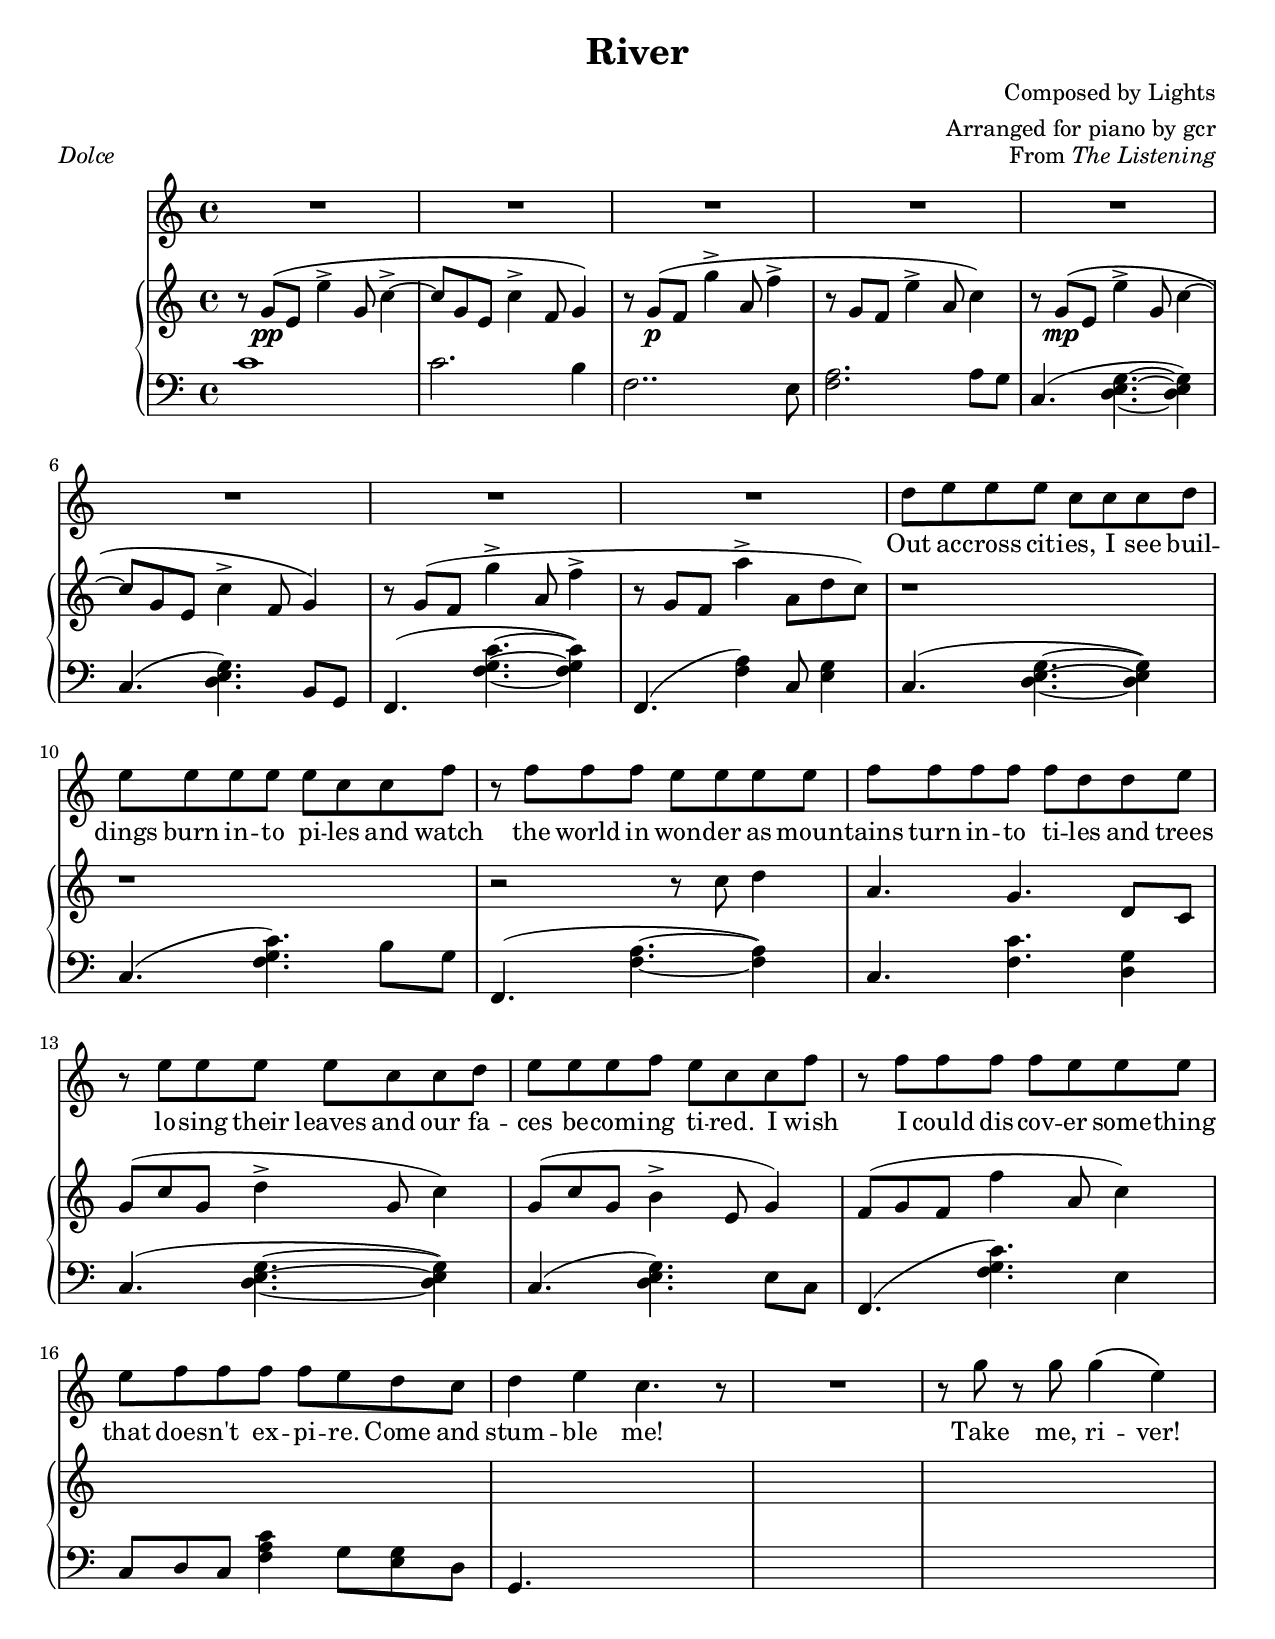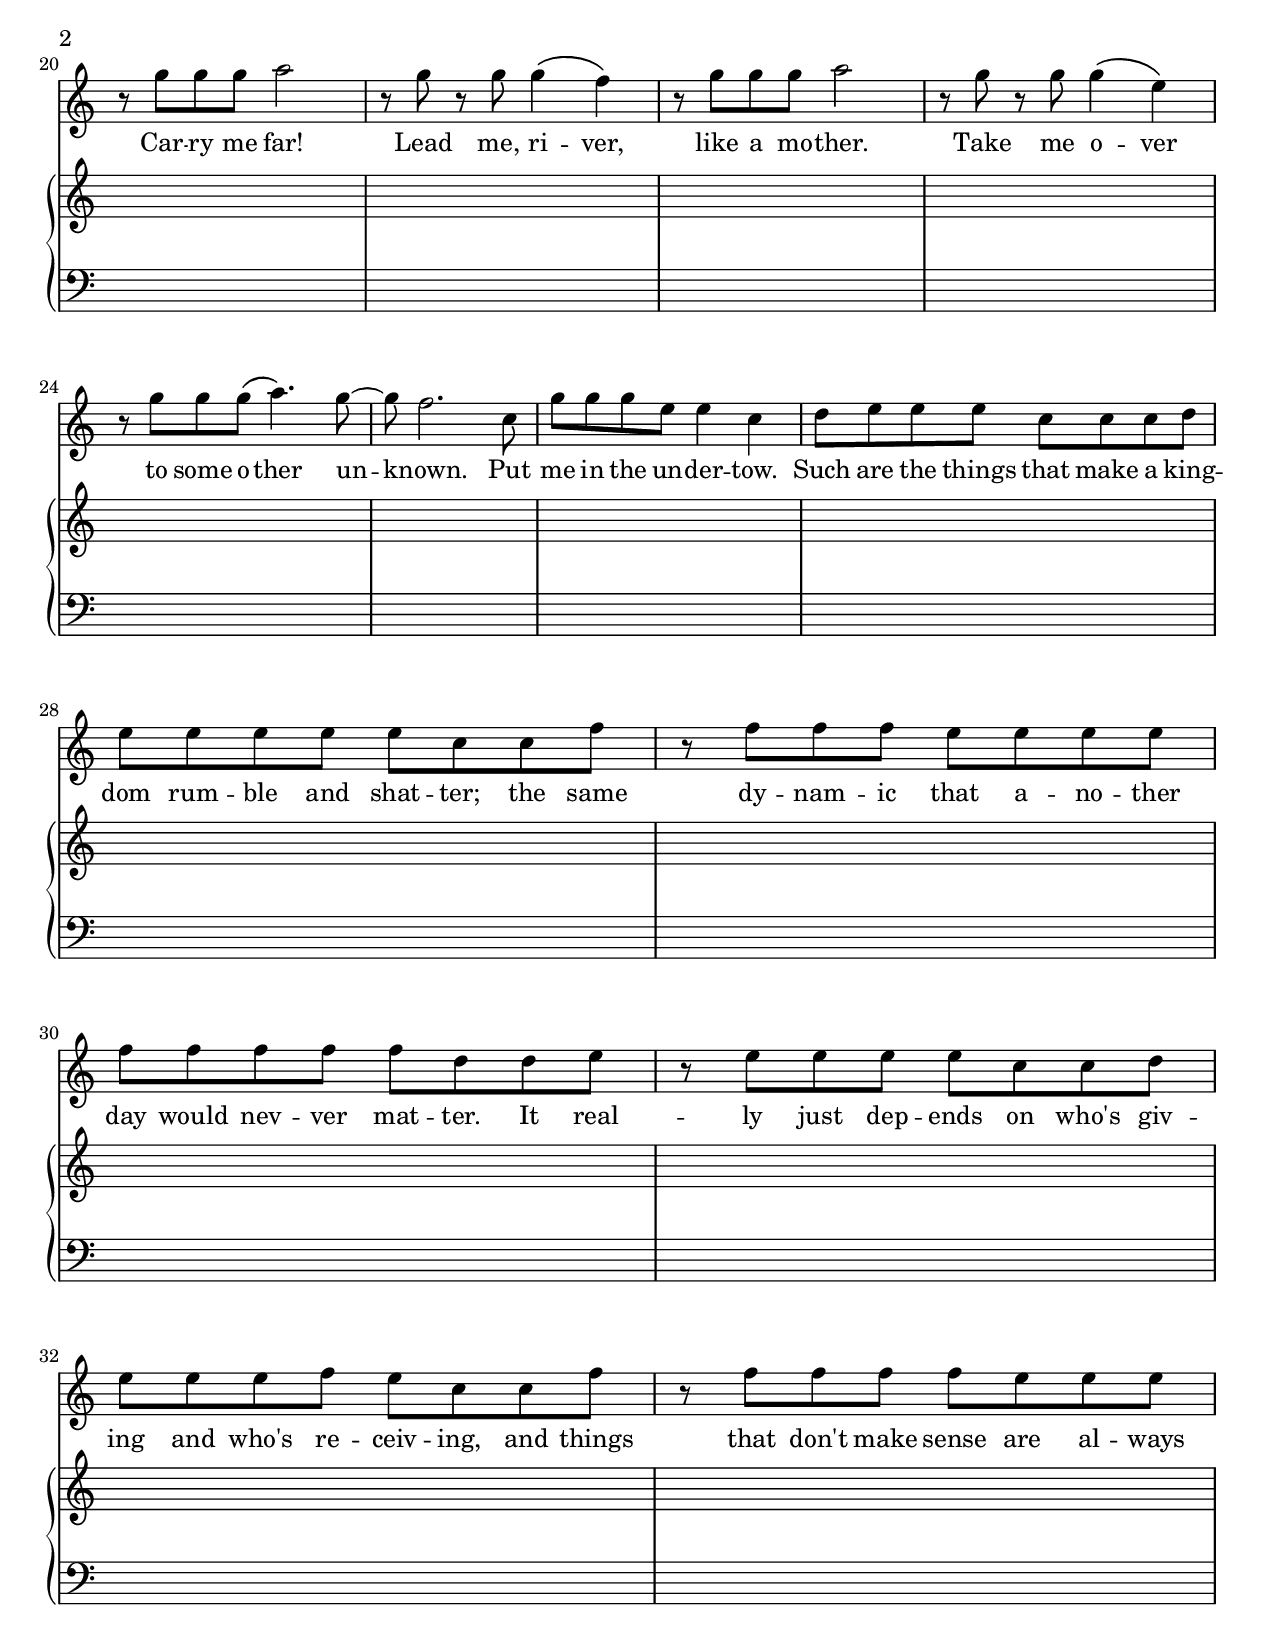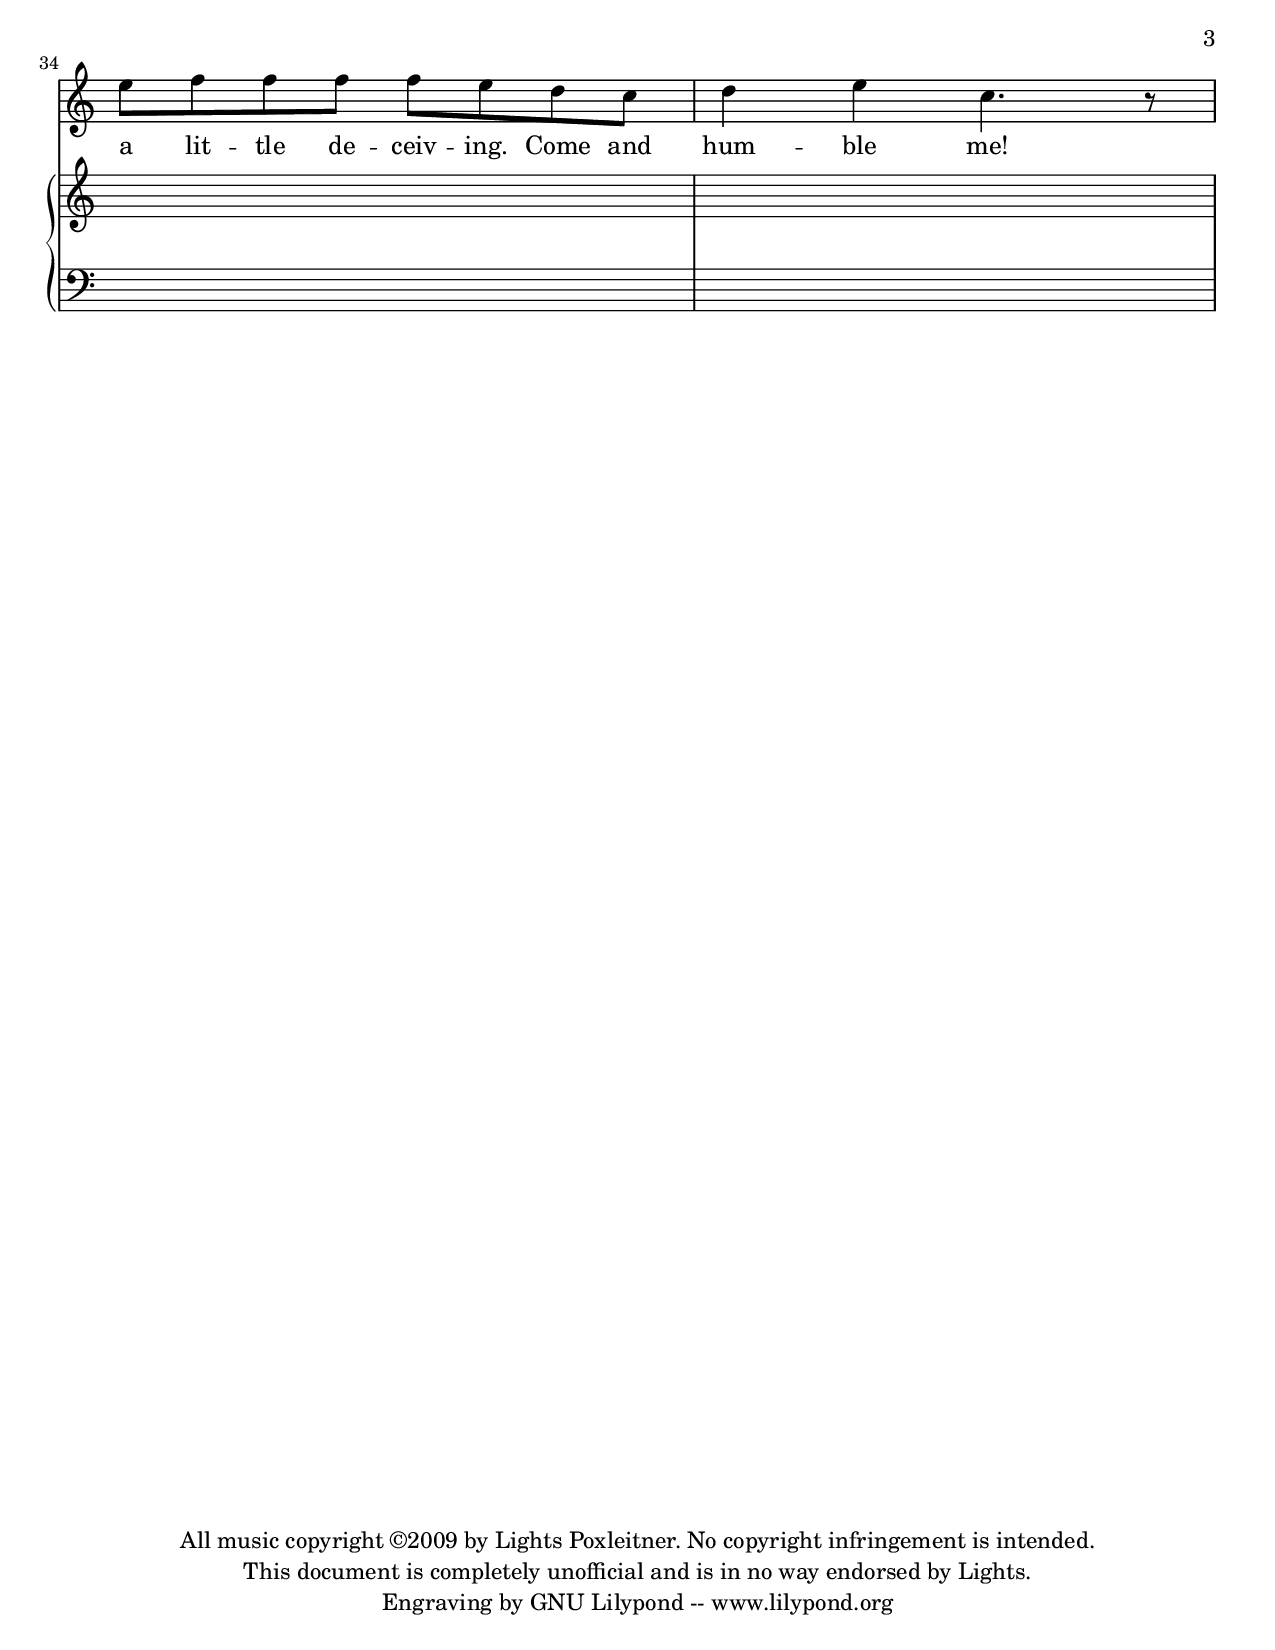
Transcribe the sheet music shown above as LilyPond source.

\version "2.12.1"

%{

          888      8888888 .d8888b.  888    888 88888888888 .d8888b.
          888        888  d88P  Y88b 888    888     888    d88P  Y88b
          888        888  888    888 888    888     888    Y88b.
          888        888  888        8888888888     888     "Y888b.
          888        888  888  88888 888    888     888        "Y88b.
          888        888  888    888 888    888     888          "888
          888        888  Y88b  d88P 888    888     888    Y88b  d88P
          88888888 8888888 "Y8888P88 888    888     888     "Y8888P"

                                     River
                                 The Listening

                   Composed and arranged by Lights Poxleitner
                  Arranged for vocals and piano just for you!

    Idea for river ending:
        C               Gm or Ees or Bes?    F
    Put me in the un -- der --               tow (with a tr. at the end- B C B G
                                             B C B G\rit B C B G B C B G D)
%}

% Lyrics graciously provided by
% http://www.iamlights.com/discography/album/listening/river
RiverChorustext = \lyricmode {
  Take me, ri -- ver!
  Car -- ry me far!
  Lead me, ri -- ver,
  like a mo -- ther. % I'm tempted to make a 'your mom' joke, but I hate those.
                     % ...Naaah.
  Take me o -- ver
  to some o -- ther un -- known.
  Put me in the un -- der -- tow.
}
RiverText = \lyricmode {
  %{ 
    I've got a lov -- e -- ly bunch of co -- co -- nuts,
    There they are a- stan -- ding in a row!
    Big ones, small ones, some as big as your head...
  %} 
  % ...no, that doesn't seem right, maybe I should listen to it more closely.

  Out ac -- cross cit -- ies, I see 
  buil -- dings burn in -- to pi -- les
  and watch the world in won -- der as 
  moun -- tains turn in -- to ti -- les

  and trees lo -- sing their leaves and our 
  fa -- ces be -- com -- ing ti -- red.
  I wish I could dis -- cov -- er 
  some -- thing that does -- n't ex -- pi -- re.

  Come and stum -- ble me!

  \RiverChorustext

  Such are the things that make a 
  king -- dom rum -- ble and shat -- ter;
  the same dy -- nam -- ic that
  a -- no -- ther day would nev -- ver mat -- ter.
  It real -- ly just dep -- ends on who's 
  giv -- ing and who's re -- ceiv -- ing,
  and things that don't make sense are 
  al -- ways a lit -- tle de -- ceiv -- ing.

  Come and hum -- ble me!

  \RiverChorustext

  I wan -- na go where you're go -- ing;
  a fol -- low -- er fol -- low -- ing.
  Chan -- ging, but ne -- ver changed.
  Claim -- ing, but ne -- ver claimed.
  % In that part, she sings 'the never' but all sources say 'but never'. Which
  % one is it? ONLY LIGHTS KNOWS, MUAHAHAHA. This is why this is unnoficial
  % music, yo.

  \RiverChorustext
}

RiverVoiceA = \relative c'' {
  % Out 
  d8 e e e c c c d |
  
  % -dings
  e8 e e e e c c f |

  % r watch
  r8 f f f e e e e |

  % -mountains
  f8 f f f f d d e |

  %  r losing
  r8 e e e e c c d |

  % -faces
  e8 e e f e c c f |

  % I could
  r8 f f f f e e e |

  % that doesn't
  e8 f f f f e d c |

  % stumble me
  d4 e c4. r8 |
}

RiverVoiceChorus = \relative c'' {
  % Take
  r8 g'8 r8 g g4\( e4\) |

  % Carry me far!
  r8 g g g a2 |

  % Lead
  r8 g r g g4\( f\) |

  % Like a mother!
  r8 g g g a2 |

  % Take 
  r8 g r g g4\( e\) |

  % To some other unknown!
  r8 g g g\( a4. \)  g8 ~ |

  % -known! Pull 
  g8 f2. c8 |

  % me in the undertow!
  g'8 g g e e4 c |
}

RiverVoiceSlow = \relative c' {
  % wanna go
  e8 e d4 c4 a8 e ~ |

  % -ing
  e8 d2 r4 c8 |

  % follower follow-
  e4 d c a8 e ~ |

  % -following
  e8 c2. r8 |

  % Changing
  d4 c c8 d a a ~ |

  % -changed.
  a4 r2. |

  % Claiming
  e4 d c8 e d d ~ |
  
  % -claimed!
}

%%%%%%%%%%%%%%%%%%%
\parallelMusic #'(RiverIntroRH RiverIntroLH) {
  % Intro
  r8 g'\pp\( e e'4-> g,8 c4-> ~ |
  c'1 |

  c8 g e c'4-> f,8 g4\) ~ |
  c2.             b4 |

  r8 g\p\( f g'4-> a,8 f'4-> ~ |
  f2..              e8 |

  r8 g, f e'4-> a,8 c4\) |
  <f a>2.        a8 g8 |

  % --
  r8 g\mp\( e e'4-> g,8 c4 ~ |
  c,4.( ~ <d e g>4. ~ <d e g>4) |

  c8 g e c'4-> f,8 g4\) ~ |
  c4.( <d e g>4.) b8 g |

  r8 g( f g'4-> a,8 f'4-> ~ |
  f4.( <f' g c>4. ~ <f g c>4) |

  r8 g, f a'4-> a,8 d c) |
  f,4.( <f' a>4) c8 <e g>4 |
}

\parallelMusic #'(RiverRHA RiverLHA) {
  % Out across
  r1 |
  c4.( <d e g>4. ~ <d e g>4) |

  % I see buildings
  r1 |
  c4.( <f g c>4.) b8 g |

  % .. the world
  r2 r8 c8 d4 |
  f,4.( <f' a>4. ~ <f a>4) |

  % -tains turn in to tiles
  a4. g4. d8 c |
  c4. <f c'>4. <d g>4 |

  % losing their leaves
  % odd timing here, but I think I like that. I'll probably change it when I get
  % home though. No piano with me.
  g'8( c g d'4-> g,8 c4) |
  c4.( <d e g>4. ~ <d e g>4)|

  % faces becoming tired.
  g8( c g b4-> e,8 g4) |
  c4.( <d e g>4.) e8 c |

  % I could discover
  f8( g f f'4 a,8 c4) |
  f,4.( <f' g c>4.) e4 |

  % that doesn't expire
  s1 |
  c8 d c <f a c>4 g8 <e g> d |

  % stumble me!
  s1 |
  g,4. s4. s4|

  s1*2 \break | s1*2 \break |
  s1*4 \break|
  s1*4 \break|
  s1*4 \break|
  s1*4 \break|
  s1*4 \break|
  s1*4 \break|
  s1*4 \break|
  s1*4 \break|

}

%%%%%%%%%%%%%%%%%%%%%%%%%%%%%%
RiverLyricNotes = \relative c'' {
  R1 * 8
  \RiverVoiceA
  R1
  \RiverVoiceChorus
  \RiverVoiceA
  % R1
  % \RiverVoiceChorus
  % \RiverVoiceSlow
  % \RiverVoiceChorus
}

RiverPianoRH = {
  \relative c' {
    \RiverIntroRH
    \RiverRHA
  }
}
RiverPianoLH = {
  \relative c {
    \RiverIntroLH
    \RiverLHA
  }
}



%%%%%%%%%%%%%%%%%%%%%%%
% This file just has the structure and layout. Check out the actual notes
% in river.ly

\header {
  title         = "River"
  composer      = "Composed by Lights"
  arranger      = "Arranged for piano by gcr"
  opus          = \markup { From \italic { The Listening } }
  piece         = \markup { \italic { Dolce } }
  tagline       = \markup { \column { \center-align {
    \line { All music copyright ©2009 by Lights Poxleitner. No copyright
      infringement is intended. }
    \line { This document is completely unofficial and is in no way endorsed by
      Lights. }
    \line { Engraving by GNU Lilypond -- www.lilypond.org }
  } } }
}
#(set-default-paper-size "letter")

%%%%%%%%%%%%%%%%%%%%%%%%
\score { <<
  \new Staff = "lyrics" <<
    % uncomment below to add bar numbers at every measure.
    %\override Score.BarNumber #'break-visibility = #end-of-line-invisible

    % Each measure should consist of eight 8th notes, hence 8/8
    % BZZT! WRONG. http://www.fretfeed.com/the-complete-guide-to-rhythm-and-time-signatures/
    % 8/8 implies that a dotted quarter note gets the beat. This doesn't happen
    % for this song.
    \time 4/4
    %\tempo 4. = 60

    \key c \major
    \new Voice = "lights"  {
      \RiverLyricNotes
    }
    \new Lyrics \lyricsto "lights" {
      \RiverText
    }

    \new PianoStaff  = "piano" \with { connectArpeggios = ##t } <<
      \new Staff = "upper" {
        \key c \major
        \clef treble
        \RiverPianoRH
      }
      \new Staff = "lower" {
        \key c \major
        \clef bass
        \RiverPianoLH
      }
    >>
  >>
>> }
